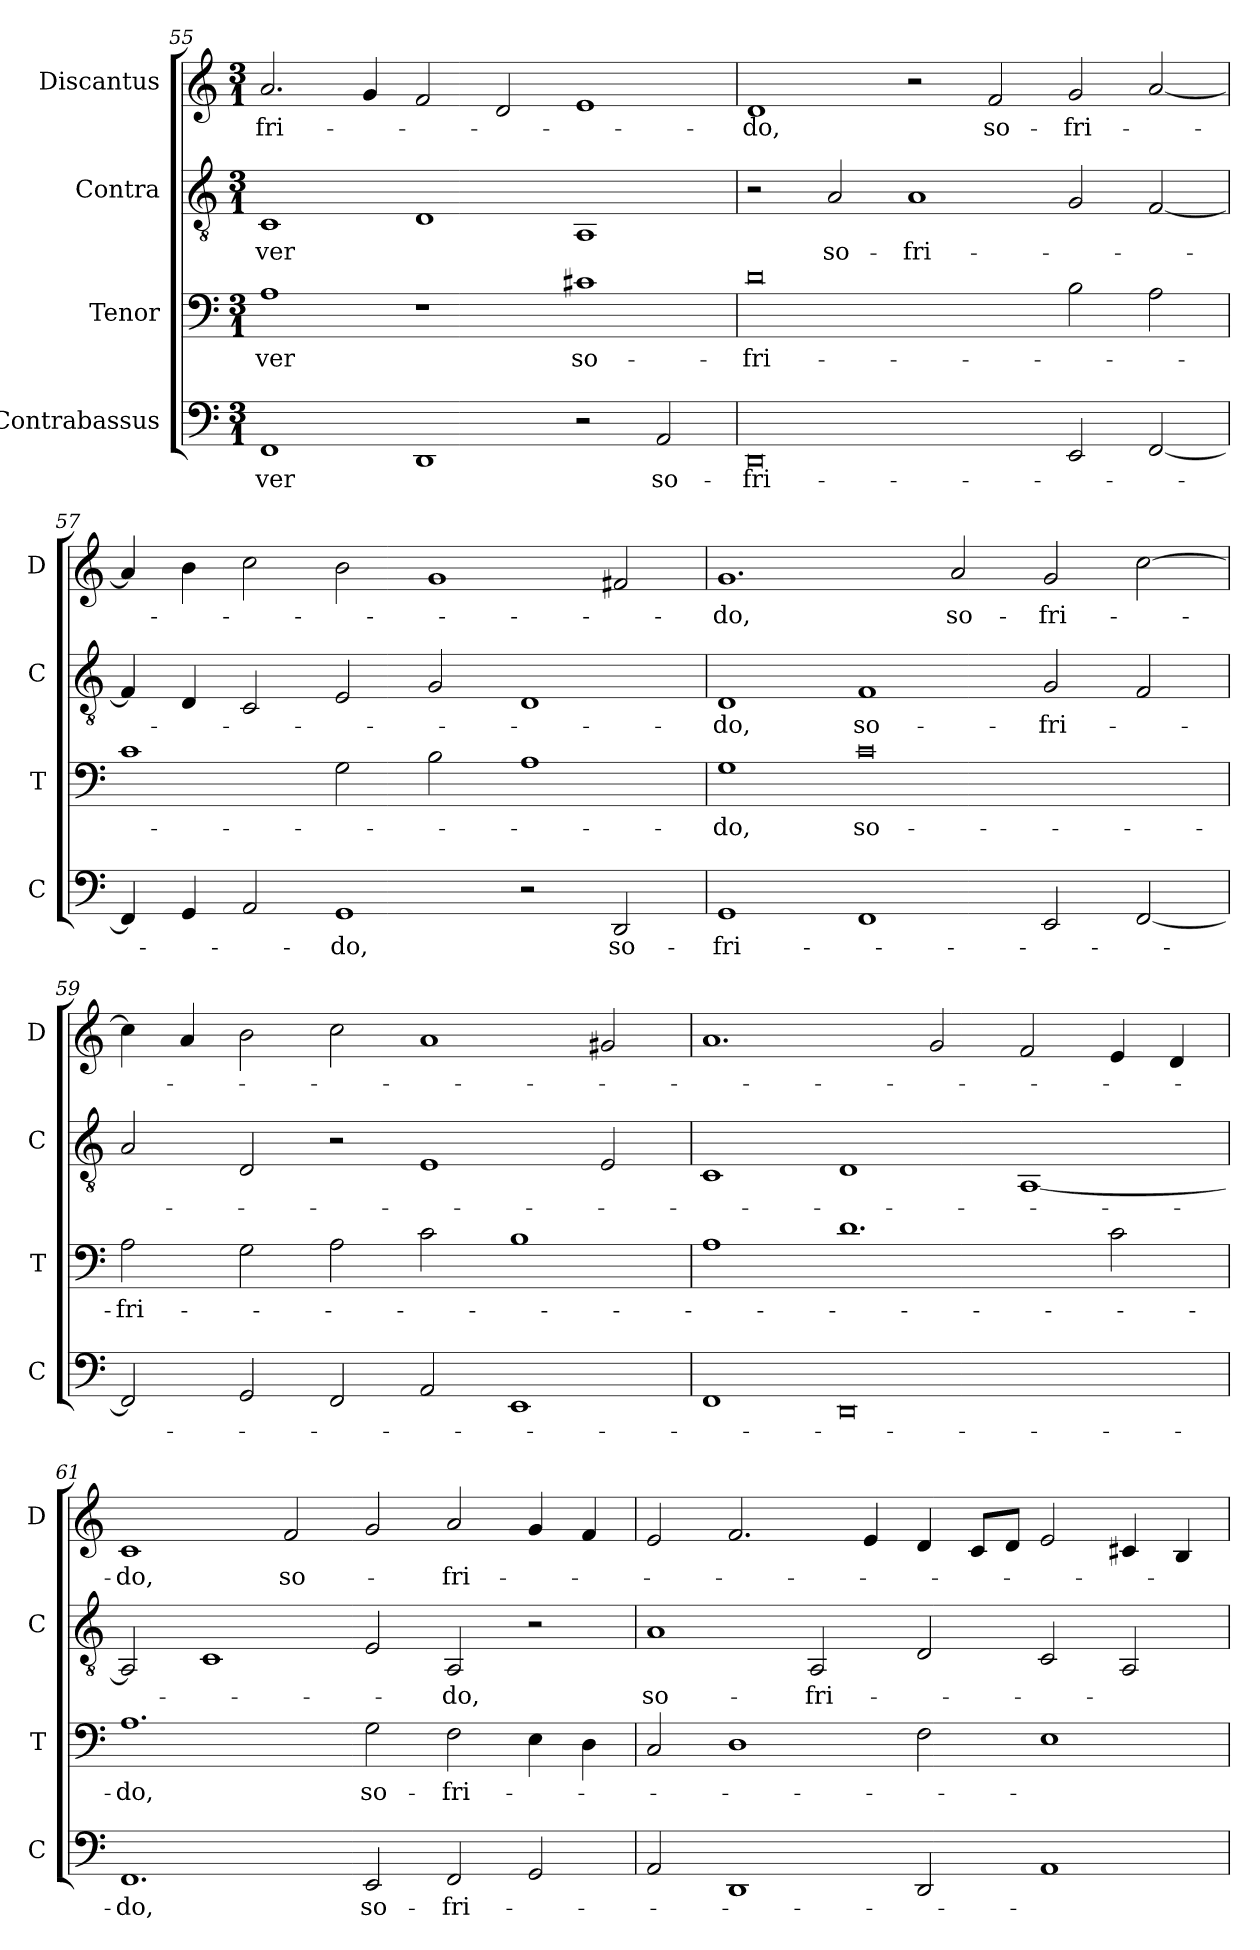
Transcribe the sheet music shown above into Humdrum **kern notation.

**kern	**text	**kern	**text	**kern	**text	**kern	**text
*part4	*part4	*part3	*part3	*part2	*part2	*part1	*part1
*staff4	*staff4	*staff3	*staff3	*staff2	*staff2	*staff1	*staff1
*I"Contrabassus	*	*I"Tenor	*	*I"Contra	*	*I"Discantus	*
*I'C	*	*I'T	*	*I'C	*	*I'D	*
*clefF4	*	*clefF4	*	*clefGv2	*	*clefG2	*
*k[]	*	*k[]	*	*k[]	*	*k[]	*
*M3/1	*	*M3/1	*	*M3/1	*	*M3/1	*
=55	=55	=55	=55	=55	=55	=55	=55
1FF	-ver	1A	-ver	1C	-ver	2.a	-fri-
.	.	.	.	.	.	4g	.
1DD	.	1r	.	1D	.	2f	.
.	.	.	.	.	.	2d	.
2r	.	1c#X	so-	1AA	.	1e	.
2AA	so-	.	.	.	.	.	.
=56	=56	=56	=56	=56	=56	=56	=56
0DD	-fri-	0d	-fri-	2r	.	1d	-do,
.	.	.	.	2A	so-	.	.
.	.	.	.	1A	-fri-	2r	.
.	.	.	.	.	.	2f	so-
2EE	.	2B	.	2G	.	2g	-fri-
[2FF	.	2A	.	[2F	.	[2a	.
=57	=57	=57	=57	=57	=57	=57	=57
4FF]	.	1c	.	4F]	.	4a]	.
4GG	.	.	.	4D	.	4b	.
2AA	.	.	.	2C	.	2cc	.
1GG	-do,	2G	.	2E	.	2b	.
.	.	2B	.	2G	.	1g	.
2r	.	1A	.	1D	.	.	.
2DD	so-	.	.	.	.	2f#X	.
=58	=58	=58	=58	=58	=58	=58	=58
1GG	-fri-	1G	do,	1D	-do,	1.g	-do,
1FF	.	0c	so-	1F	so-	.	.
.	.	.	.	.	.	2a	so-
2EE	.	.	.	2G	-fri-	2g	-fri-
[2FF	.	.	.	2F	.	[2cc	.
=59	=59	=59	=59	=59	=59	=59	=59
2FF]	.	2A	-fri-	2A	.	4cc]	.
.	.	.	.	.	.	4a	.
2GG	.	2G	.	2D	.	2b	.
2FF	.	2A	.	2r	.	2cc	.
2AA	.	2c	.	1E	.	1a	.
1EE	.	1B	.	.	.	.	.
.	.	.	.	2E	.	2g#X	.
=60	=60	=60	=60	=60	=60	=60	=60
1FF	.	1A	.	1C	.	1.a	.
0DD	.	1.d	.	1D	.	.	.
.	.	.	.	.	.	2g	.
.	.	.	.	[1AA	.	2f	.
.	.	2c	.	.	.	4e	.
.	.	.	.	.	.	4d	.
=61	=61	=61	=61	=61	=61	=61	=61
1.FF	-do,	1.A	-do,	2AA]	.	1c	-do,
.	.	.	.	1C	.	.	.
.	.	.	.	.	.	2f	so-
2EE	so-	2G	so-	2E	.	2g	.
2FF	-fri-	2F	-fri-	2AA	-do,	2a	-fri-
2GG	.	4E	.	2r	.	4g	.
.	.	4D	.	.	.	4f	.
=62	=62	=62	=62	=62	=62	=62	=62
2AA	.	2C	.	1A	so-	2e	.
1DD	.	1D	.	.	.	2.f	.
.	.	.	.	2AA	-fri-	.	.
.	.	.	.	.	.	4e	.
2DD	.	2F	.	2D	.	4d	.
.	.	.	.	.	.	8cL	.
.	.	.	.	.	.	8dJ	.
1AA	.	1E	.	2C	.	2e	.
.	.	.	.	2AA	.	4c#X	.
.	.	.	.	.	.	4B	.
=	=	=	=	=	=	=	=
*-	*-	*-	*-	*-	*-	*-	*-
